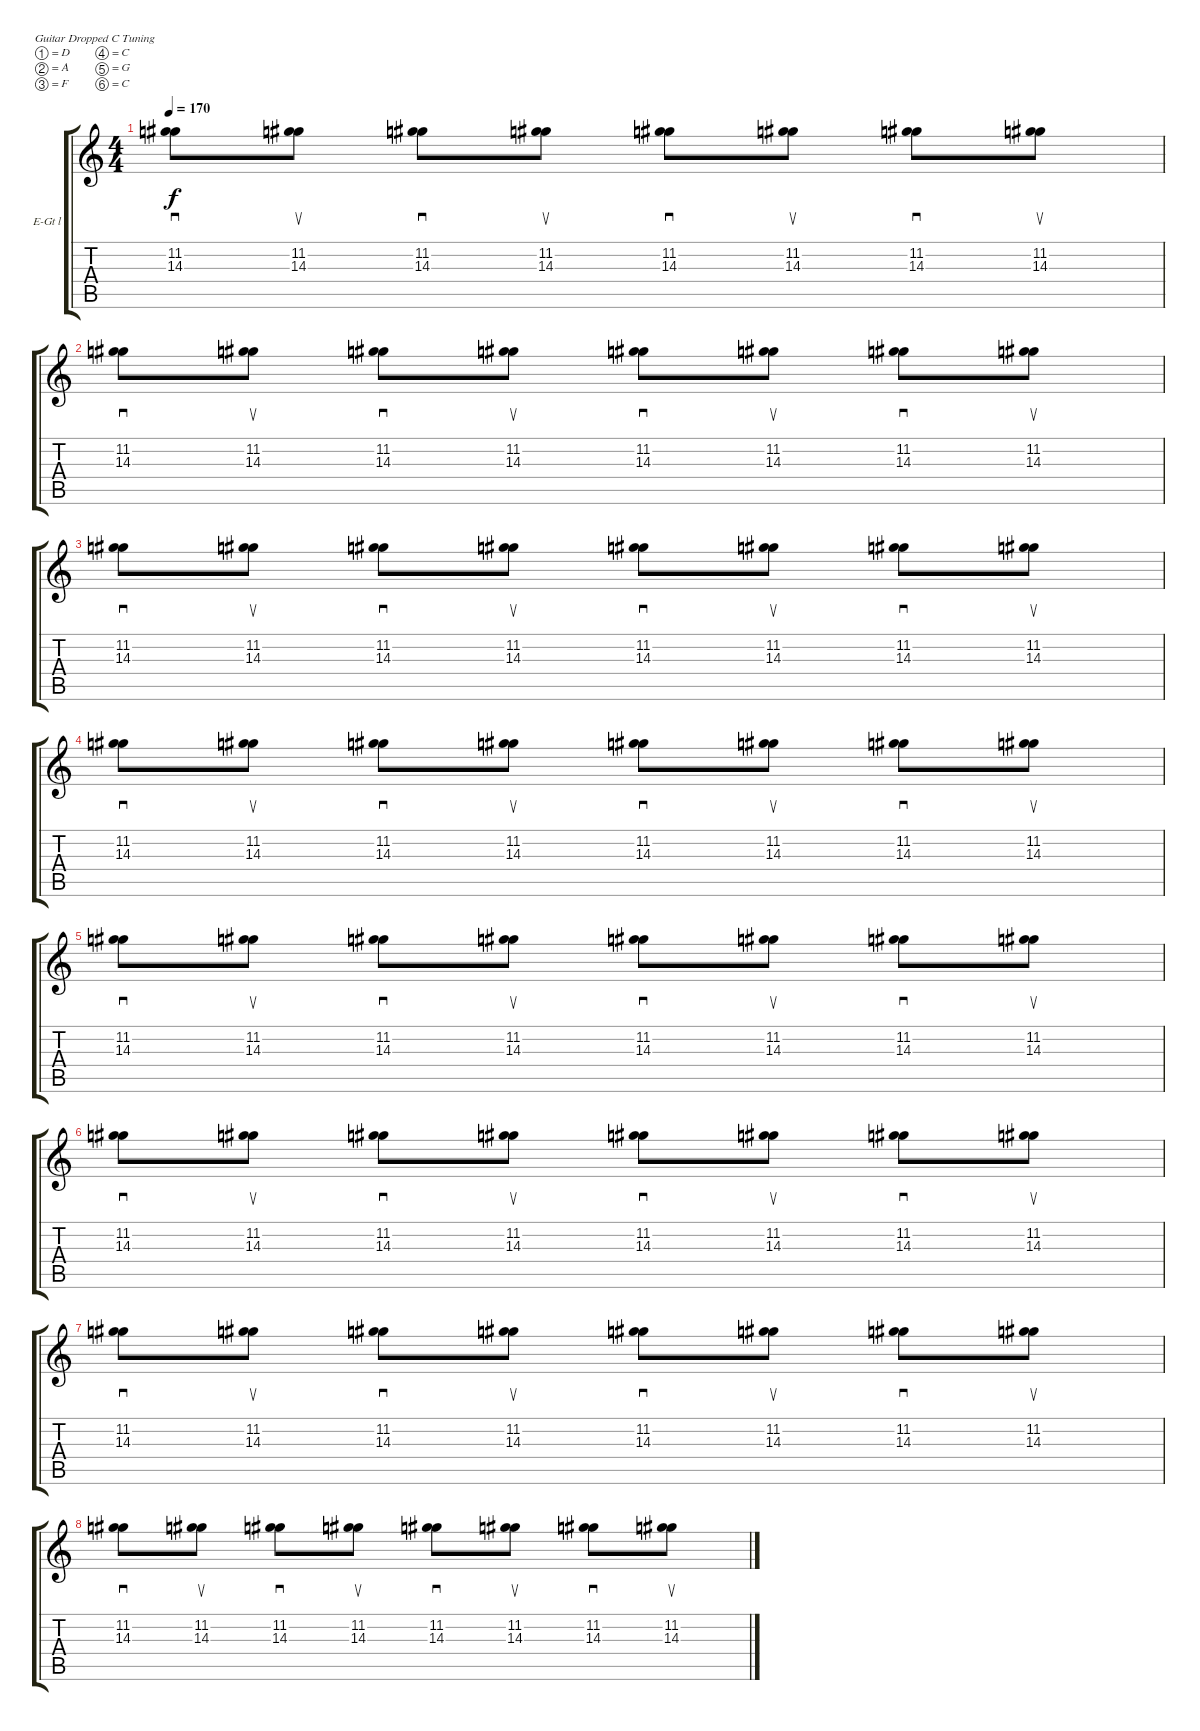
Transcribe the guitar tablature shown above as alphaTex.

\defaultSystemsLayout 4
\bracketExtendMode groupsimilarinstruments
\firstSystemTrackNameOrientation horizontal
\otherSystemsTrackNameOrientation horizontal
\track ("Guitar l" "E-Gt l") {instrument overdrivenguitar}
\staff {score tabs}
\tuning (D4 A3 F3 C3 G2 C2)
\ts (4 4)
\tempo 170
\clef g2
\ks c
(11.2 14.3).8{sd dy f} (11.2 14.3).8{su} (11.2 14.3).8{sd} (11.2 14.3).8{su} (11.2 14.3).8{sd} (11.2 14.3).8{su} (11.2 14.3).8{sd} (11.2 14.3).8{su} |
(11.2 14.3).8{sd} (11.2 14.3).8{su} (11.2 14.3).8{sd} (11.2 14.3).8{su} (11.2 14.3).8{sd} (11.2 14.3).8{su} (11.2 14.3).8{sd} (11.2 14.3).8{su} |
(11.2 14.3).8{sd} (11.2 14.3).8{su} (11.2 14.3).8{sd} (11.2 14.3).8{su} (11.2 14.3).8{sd} (11.2 14.3).8{su} (11.2 14.3).8{sd} (11.2 14.3).8{su} |
(11.2 14.3).8{sd} (11.2 14.3).8{su} (11.2 14.3).8{sd} (11.2 14.3).8{su} (11.2 14.3).8{sd} (11.2 14.3).8{su} (11.2 14.3).8{sd} (11.2 14.3).8{su} |
(11.2 14.3).8{sd} (11.2 14.3).8{su} (11.2 14.3).8{sd} (11.2 14.3).8{su} (11.2 14.3).8{sd} (11.2 14.3).8{su} (11.2 14.3).8{sd} (11.2 14.3).8{su} |
(11.2 14.3).8{sd} (11.2 14.3).8{su} (11.2 14.3).8{sd} (11.2 14.3).8{su} (11.2 14.3).8{sd} (11.2 14.3).8{su} (11.2 14.3).8{sd} (11.2 14.3).8{su} |
(11.2 14.3).8{sd} (11.2 14.3).8{su} (11.2 14.3).8{sd} (11.2 14.3).8{su} (11.2 14.3).8{sd} (11.2 14.3).8{su} (11.2 14.3).8{sd} (11.2 14.3).8{su} |
(11.2 14.3).8{sd} (11.2 14.3).8{su} (11.2 14.3).8{sd} (11.2 14.3).8{su} (11.2 14.3).8{sd} (11.2 14.3).8{su} (11.2 14.3).8{sd} (11.2 14.3).8{su}
